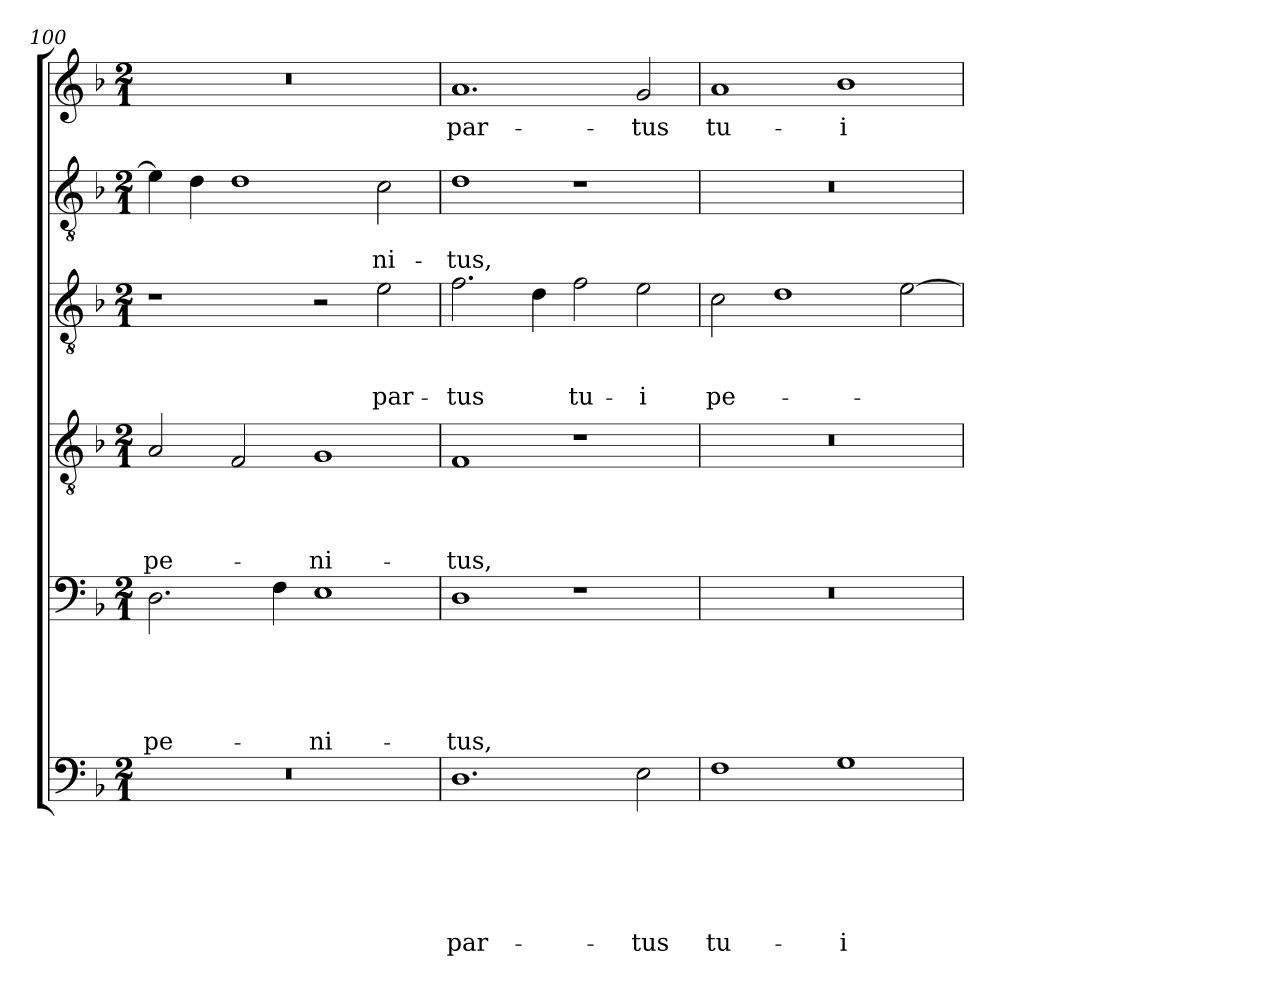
**kern	**text	**text	**text	**text	**text	**text	**kern	**text	**text	**text	**text	**text	**kern	**text	**text	**text	**text	**kern	**text	**text	**text	**kern	**text	**text	**kern	**text
*part6	*part6	*part6	*part6	*part6	*part6	*part6	*part5	*part5	*part5	*part5	*part5	*part5	*part4	*part4	*part4	*part4	*part4	*part3	*part3	*part3	*part3	*part2	*part2	*part2	*part1	*part1
*staff6	*staff6	*staff6	*staff6	*staff6	*staff6	*staff6	*staff5	*staff5	*staff5	*staff5	*staff5	*staff5	*staff4	*staff4	*staff4	*staff4	*staff4	*staff3	*staff3	*staff3	*staff3	*staff2	*staff2	*staff2	*staff1	*staff1
*clefF4	*	*	*	*	*	*	*clefF4	*	*	*	*	*	*clefGv2	*	*	*	*	*clefGv2	*	*	*	*clefGv2	*	*	*clefG2	*
*k[b-]	*	*	*	*	*	*	*k[b-]	*	*	*	*	*	*k[b-]	*	*	*	*	*k[b-]	*	*	*	*k[b-]	*	*	*k[b-]	*
*F:	*	*	*	*	*	*	*F:	*	*	*	*	*	*F:	*	*	*	*	*F:	*	*	*	*F:	*	*	*F:	*
*M2/1	*	*	*	*	*	*	*M2/1	*	*	*	*	*	*M2/1	*	*	*	*	*M2/1	*	*	*	*M2/1	*	*	*M2/1	*
=100	=100	=100	=100	=100	=100	=100	=100	=100	=100	=100	=100	=100	=100	=100	=100	=100	=100	=100	=100	=100	=100	=100	=100	=100	=100	=100
!	!	!	!	!	!	!	!	!	!	!	!	!LO:LY:b	!	!	!	!	!LO:LY:b	!	!	!	!	!	!	!	!	!
0r	.	.	.	.	.	.	2.D\	.	.	.	.	pe-	2A/	.	.	.	pe-	1r	.	.	.	4e\]	.	.	0r	.
.	.	.	.	.	.	.	.	.	.	.	.	.	.	.	.	.	.	.	.	.	.	4d\	.	.	.	.
.	.	.	.	.	.	.	.	.	.	.	.	.	2F/	.	.	.	.	.	.	.	.	1d	.	.	.	.
.	.	.	.	.	.	.	4F\	.	.	.	.	.	.	.	.	.	.	.	.	.	.	.	.	.	.	.
!	!	!	!	!	!	!	!	!	!	!	!	!LO:LY:b	!	!	!	!	!LO:LY:b	!	!	!	!	!	!	!	!	!
.	.	.	.	.	.	.	1E	.	.	.	.	-ni-	1G	.	.	.	-ni-	2r	.	.	.	.	.	.	.	.
!	!	!	!	!	!	!	!	!	!	!	!	!	!	!	!	!	!	!	!	!	!LO:LY:b	!	!	!LO:LY:b	!	!
.	.	.	.	.	.	.	.	.	.	.	.	.	.	.	.	.	.	2e\	.	.	par-	2c\	.	-ni-	.	.
=101	=101	=101	=101	=101	=101	=101	=101	=101	=101	=101	=101	=101	=101	=101	=101	=101	=101	=101	=101	=101	=101	=101	=101	=101	=101	=101
!	!	!	!	!	!	!LO:LY:b	!	!	!	!	!	!LO:LY:b	!	!	!	!	!LO:LY:b	!	!	!	!LO:LY:b	!	!	!LO:LY:b	!	!LO:LY:b
1.D	.	.	.	.	.	par-	1D	.	.	.	.	-tus,	1F	.	.	.	-tus,	2.f\	.	.	-tus	1d	.	-tus,	1.a	par-
.	.	.	.	.	.	.	.	.	.	.	.	.	.	.	.	.	.	4d\	.	.	.	.	.	.	.	.
!	!	!	!	!	!	!	!	!	!	!	!	!	!	!	!	!	!	!	!	!	!LO:LY:b	!	!	!	!	!
.	.	.	.	.	.	.	1r	.	.	.	.	.	1r	.	.	.	.	2f\	.	.	tu-	1r	.	.	.	.
!	!	!	!	!	!	!LO:LY:b	!	!	!	!	!	!	!	!	!	!	!	!	!	!	!LO:LY:b	!	!	!	!	!LO:LY:b
2E\	.	.	.	.	.	-tus	.	.	.	.	.	.	.	.	.	.	.	2e\	.	.	-i	.	.	.	2g/	-tus
=102	=102	=102	=102	=102	=102	=102	=102	=102	=102	=102	=102	=102	=102	=102	=102	=102	=102	=102	=102	=102	=102	=102	=102	=102	=102	=102
!	!	!	!	!	!	!LO:LY:b	!	!	!	!	!	!	!	!	!	!	!	!	!	!	!LO:LY:b	!	!	!	!	!LO:LY:b
1F	.	.	.	.	.	tu-	0r	.	.	.	.	.	0r	.	.	.	.	2c\	.	.	pe-	0r	.	.	1a	tu-
.	.	.	.	.	.	.	.	.	.	.	.	.	.	.	.	.	.	1d	.	.	.	.	.	.	.	.
!	!	!	!	!	!	!LO:LY:b	!	!	!	!	!	!	!	!	!	!	!	!	!	!	!	!	!	!	!	!LO:LY:b
1G	.	.	.	.	.	-i	.	.	.	.	.	.	.	.	.	.	.	.	.	.	.	.	.	.	1b-	-i
.	.	.	.	.	.	.	.	.	.	.	.	.	.	.	.	.	.	[2e\	.	.	.	.	.	.	.	.
=	=	=	=	=	=	=	=	=	=	=	=	=	=	=	=	=	=	=	=	=	=	=	=	=	=	=
*-	*-	*-	*-	*-	*-	*-	*-	*-	*-	*-	*-	*-	*-	*-	*-	*-	*-	*-	*-	*-	*-	*-	*-	*-	*-	*-
